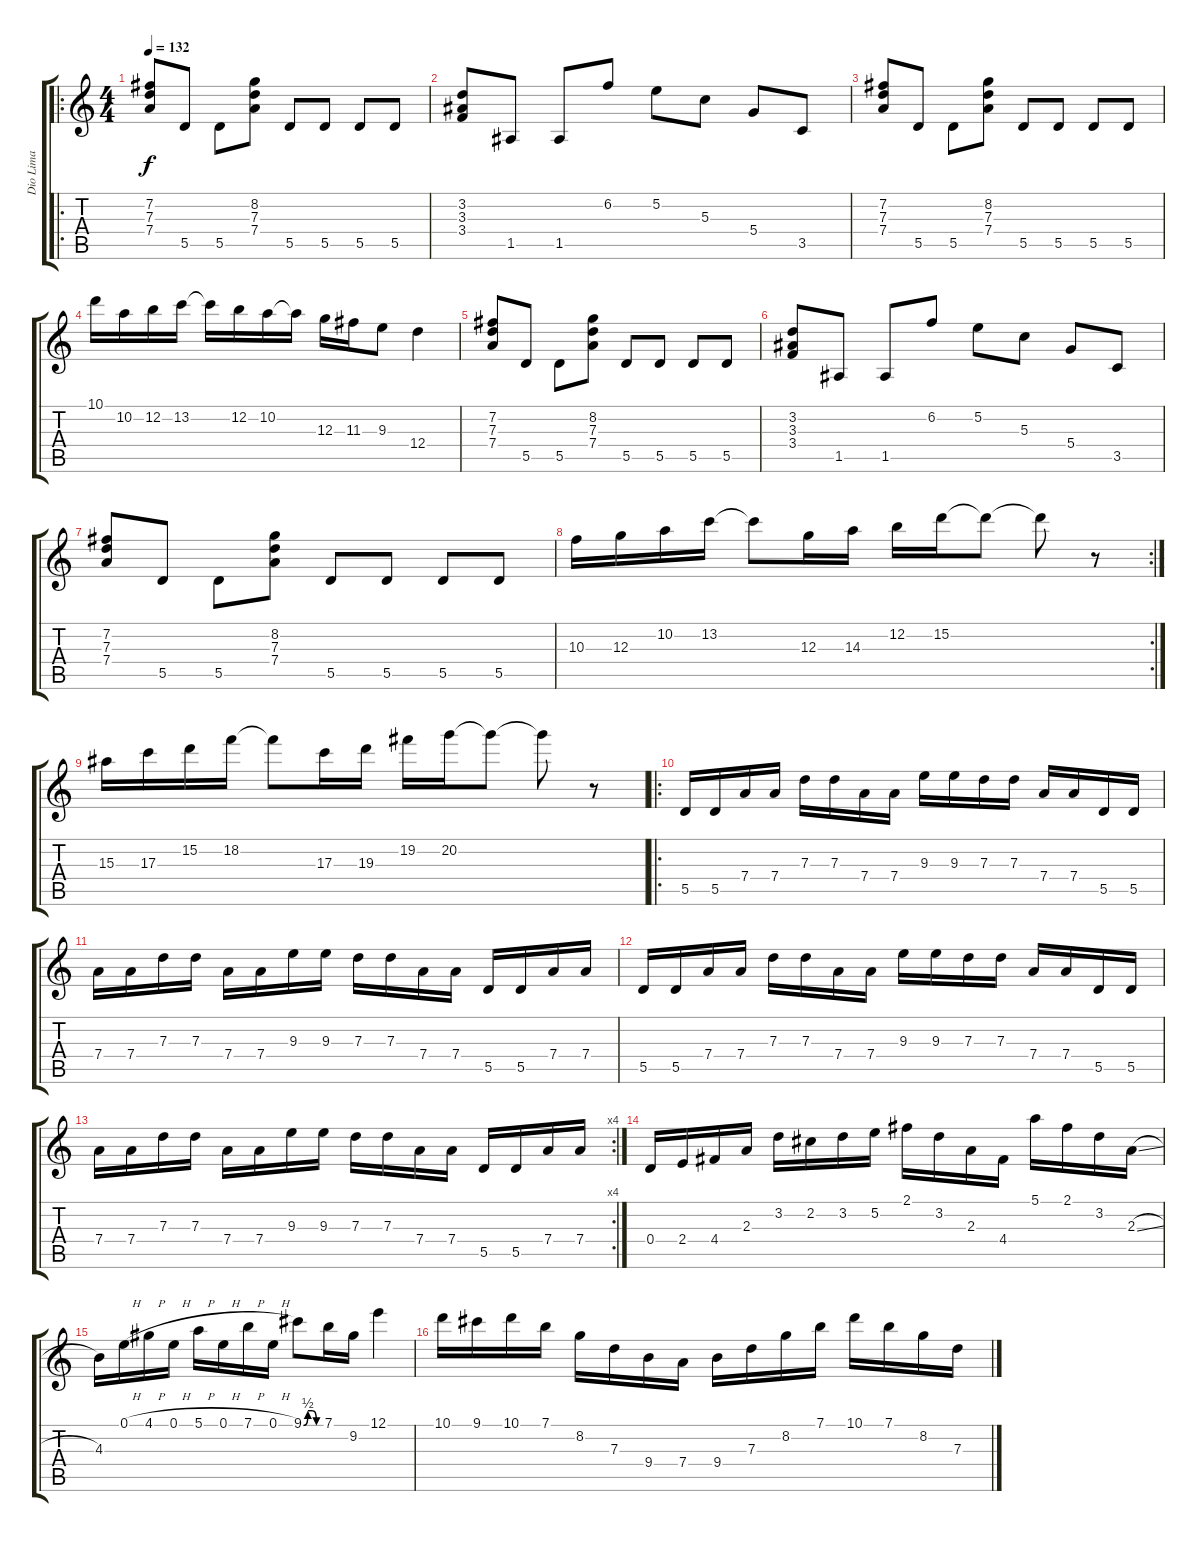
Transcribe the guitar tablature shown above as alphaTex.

\track ("Dio Lima" "Dio Lima") {instrument distortionguitar}
\staff {score tabs}
\tuning (E4 B3 G3 D3 A2 E2) {hide}
\ro
\ts (4 4)
\tempo 132
\clef g2
\ks c
(7.2 7.3 7.4).8{dy f} 5.5.8 5.5.8 (8.2 7.3 7.4).8 5.5.8 5.5.8 5.5.8 5.5.8 |
(3.2 3.3 3.4).8 1.5.8 1.5.8 6.2.8 5.2.8 5.3.8 5.4.8 3.5.8 |
(7.2 7.3 7.4).8 5.5.8 5.5.8 (8.2 7.3 7.4).8 5.5.8 5.5.8 5.5.8 5.5.8 |
10.1.16 10.2.16 12.2.16 13.2.16 13.2{t}.16 12.2.16 10.2.16 10.2{t}.16 12.3.16 11.3.16 9.3.8 12.4.4 |
(7.2 7.3 7.4).8 5.5.8 5.5.8 (8.2 7.3 7.4).8 5.5.8 5.5.8 5.5.8 5.5.8 |
(3.2 3.3 3.4).8 1.5.8 1.5.8 6.2.8 5.2.8 5.3.8 5.4.8 3.5.8 |
(7.2 7.3 7.4).8 5.5.8 5.5.8 (8.2 7.3 7.4).8 5.5.8 5.5.8 5.5.8 5.5.8 |
\rc 2
10.3.16 12.3.16 10.2.16 13.2.16 13.2{t}.8 12.3.16 14.3.16 12.2.16 15.2.16 15.2{t}.8 15.2{t}.8 r.8 |
15.3.16 17.3.16 15.2.16 18.2.16 18.2{t}.8 17.3.16 19.3.16 19.2.16 20.2.16 20.2{t}.8 20.2{t}.8 r.8 |
\ro
5.5.16 5.5.16 7.4.16 7.4.16 7.3.16 7.3.16 7.4.16 7.4.16 9.3.16 9.3.16 7.3.16 7.3.16 7.4.16 7.4.16 5.5.16 5.5.16 |
7.4.16 7.4.16 7.3.16 7.3.16 7.4.16 7.4.16 9.3.16 9.3.16 7.3.16 7.3.16 7.4.16 7.4.16 5.5.16 5.5.16 7.4.16 7.4.16 |
5.5.16 5.5.16 7.4.16 7.4.16 7.3.16 7.3.16 7.4.16 7.4.16 9.3.16 9.3.16 7.3.16 7.3.16 7.4.16 7.4.16 5.5.16 5.5.16 |
\rc 4
7.4.16 7.4.16 7.3.16 7.3.16 7.4.16 7.4.16 9.3.16 9.3.16 7.3.16 7.3.16 7.4.16 7.4.16 5.5.16 5.5.16 7.4.16 7.4.16 |
0.4.16 2.4.16 4.4.16 2.3.16 3.2.16 2.2.16 3.2.16 5.2.16 2.1.16 3.2.16 2.3.16 4.4.16 5.1.16 2.1.16 3.2.16 2.3{sl}.16 |
4.3.16 0.1{h}.16 4.1{h}.16 0.1{h}.16 5.1{h}.16 0.1{h}.16 7.1{h}.16 0.1{h}.16 9.1{be (custom 0 0 15 2 30 2 45 0 60 0)}.8 7.1.16 9.2.16 12.1.4 |
10.1.16 9.1.16 10.1.16 7.1.16 8.2.16 7.3.16 9.4.16 7.4.16 9.4.16 7.3.16 8.2.16 7.1.16 10.1.16 7.1.16 8.2.16 7.3.16
